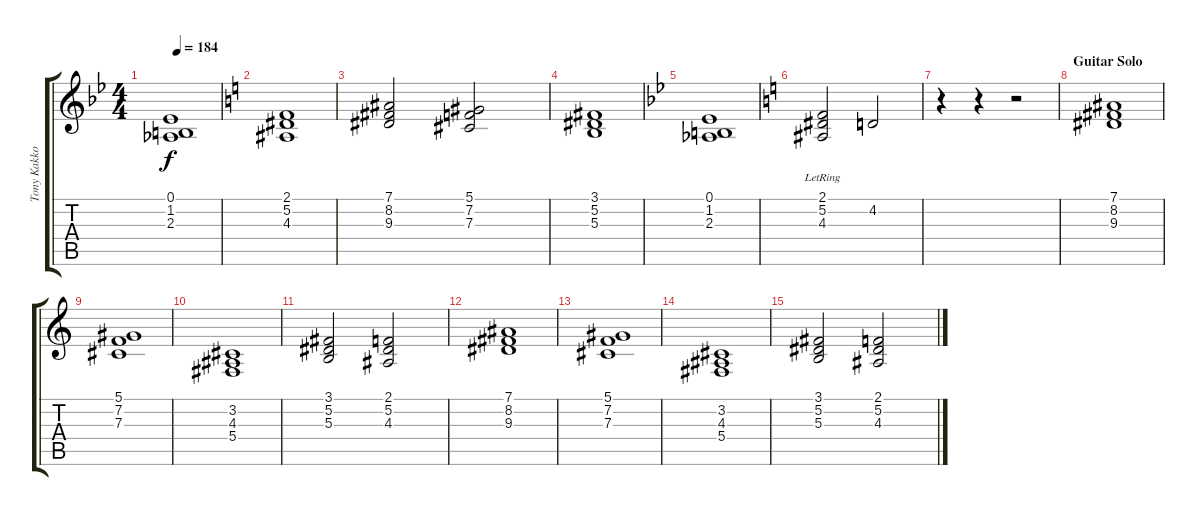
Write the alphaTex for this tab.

\track ("Tony Kakko - Keyboards II" "Tony Kakko") {instrument stringensemble1}
\staff {score tabs}
\tuning (Eb4 Bb3 Gb3 Db3 Ab2 Eb2) {hide}
\ts (4 4)
\tempo 184
\clef g2
\ks gminor
(0.1 1.2 2.3).1{dy f} |
\ks c
(2.1 5.2 4.3).1 |
(7.1 8.2 9.3).2 (5.1 7.2 7.3).2 |
(3.1 5.2 5.3).1 |
\ks gminor
(0.1 1.2 2.3).1 |
\ks c
(2.1{lr} 5.2 4.3{lr}).2 4.2.2 |
r.4 r.4 r.2 |
\section ("" "Guitar Solo ")
(7.1 8.2 9.3).1 |
(5.1 7.2 7.3).1 |
(3.2 4.3 5.4).1 |
(3.1 5.2 5.3).2 (2.1 5.2 4.3).2 |
(7.1 8.2 9.3).1 |
(5.1 7.2 7.3).1 |
(3.2 4.3 5.4).1 |
(3.1 5.2 5.3).2 (2.1 5.2 4.3).2
